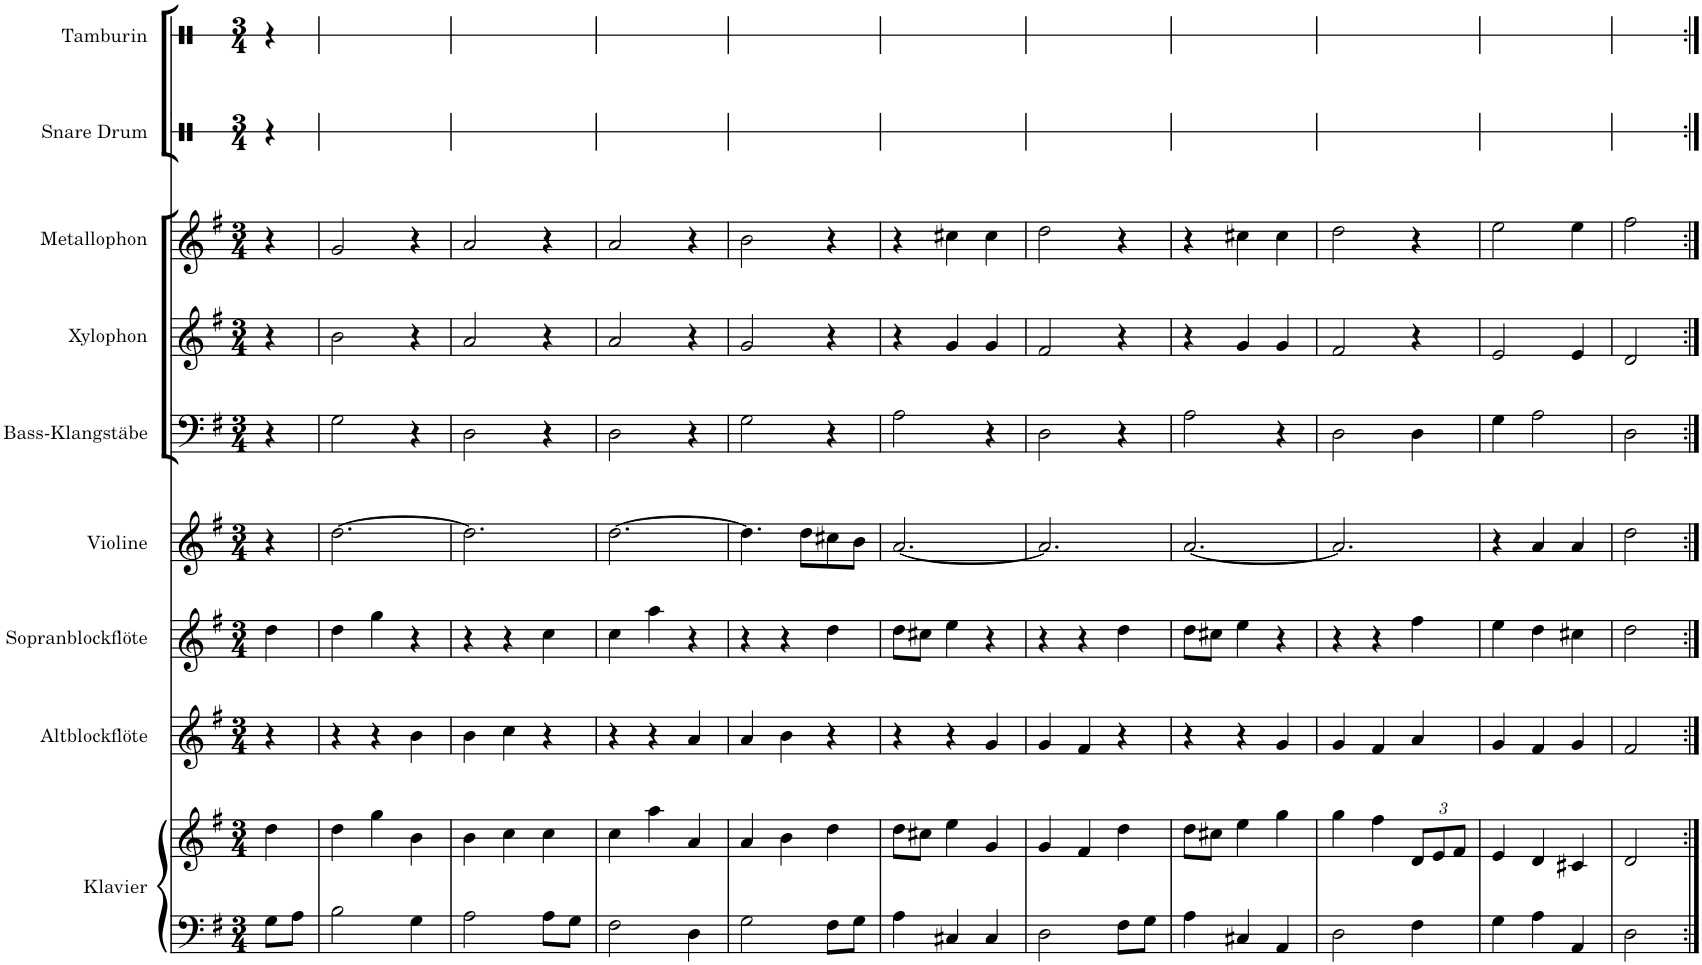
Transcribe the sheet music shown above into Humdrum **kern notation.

**kern	**kern	**kern	**kern	**kern	**kern	**kern	**kern	**kern	**kern
*part9	*part9	*part8	*part7	*part6	*part5	*part4	*part3	*part2	*part1
*staff10	*staff9	*staff8	*staff7	*staff6	*staff5	*staff4	*staff3	*staff2	*staff1
*I"Klavier	*	*I"Altblockflöte	*I"Sopranblockflöte	*I"Violine	*I"Bass-Klangstäbe	*I"Xylophon	*I"Metallophon	*I"Snare Drum	*I"Tamburin
*	*	*I'Abfl.	*	*I'Vln	*	*I'Xyl.	*	*I'SD	*I'Tmbn
*	*	*	*	*	*	*	*	*stria1	*stria1
*clefF4	*clefG2	*clefG2	*clefG2	*clefG2	*clefF4	*clefG2	*clefG2	*clefX	*clefX
*	*	*Trd-7c-12	*Trd-7c-12	*	*	*Trd-7c-12	*	*	*
*k[f#]	*k[f#]	*k[f#]	*k[f#]	*k[f#]	*k[f#]	*k[f#]	*k[f#]	*k[]	*k[]
*M3/4	*M3/4	*M3/4	*M3/4	*M3/4	*M3/4	*M3/4	*M3/4	*M3/4	*M3/4
=	=	=	=	=	=	=	=	=	=
8G\L	4dd\	4r	4dd\	4r	4r	4r	4r	4r	4r
8A\J	.	.	.	.	.	.	.	.	.
=1	=1	=1	=1	=1	=1	=1	=1	=1	=1
*	*	*	*	*	*	*	*	*stria1	*stria1
2B\	4dd\	4r	4dd\	[2.dd\	2G\	2b\	2g/	2.ryy	2.ryy
.	4gg\	4r	4gg\	.	.	.	.	.	.
4G\	4b\	4b\	4r	.	4r	4r	4r	.	.
=2	=2	=2	=2	=2	=2	=2	=2	=2	=2
2A\	4b\	4b\	4r	2.dd\]	2D\	2a/	2a/	2.ryy	2.ryy
.	4cc\	4cc\	4r	.	.	.	.	.	.
8A\L	4cc\	4r	4cc\	.	4r	4r	4r	.	.
8G\J	.	.	.	.	.	.	.	.	.
=3	=3	=3	=3	=3	=3	=3	=3	=3	=3
2F#\	4cc\	4r	4cc\	[2.dd\	2D\	2a/	2a/	2.ryy	2.ryy
.	4aa\	4r	4aa\	.	.	.	.	.	.
4D\	4a/	4a/	4r	.	4r	4r	4r	.	.
=4	=4	=4	=4	=4	=4	=4	=4	=4	=4
2G\	4a/	4a/	4r	4.dd\]	2G\	2g/	2b\	2.ryy	2.ryy
.	4b\	4b\	4r	.	.	.	.	.	.
.	.	.	.	8dd\L	.	.	.	.	.
8F#\L	4dd\	4r	4dd\	8cc#X\	4r	4r	4r	.	.
8G\J	.	.	.	8b\J	.	.	.	.	.
=5	=5	=5	=5	=5	=5	=5	=5	=5	=5
4A\	8dd\L	4r	8dd\L	[2.a/	2A\	4r	4r	2.ryy	2.ryy
.	8cc#X\J	.	8cc#X\J	.	.	.	.	.	.
4C#X/	4ee\	4r	4ee\	.	.	4g/	4cc#X\	.	.
4C#/	4g/	4g/	4r	.	4r	4g/	4cc#\	.	.
=6	=6	=6	=6	=6	=6	=6	=6	=6	=6
2D\	4g/	4g/	4r	2.a/]	2D\	2f#/	2dd\	2.ryy	2.ryy
.	4f#/	4f#/	4r	.	.	.	.	.	.
8F#\L	4dd\	4r	4dd\	.	4r	4r	4r	.	.
8G\J	.	.	.	.	.	.	.	.	.
=7	=7	=7	=7	=7	=7	=7	=7	=7	=7
4A\	8dd\L	4r	8dd\L	[2.a/	2A\	4r	4r	2.ryy	2.ryy
.	8cc#X\J	.	8cc#X\J	.	.	.	.	.	.
4C#X/	4ee\	4r	4ee\	.	.	4g/	4cc#X\	.	.
4AA/	4gg\	4g/	4r	.	4r	4g/	4cc#\	.	.
=8	=8	=8	=8	=8	=8	=8	=8	=8	=8
2D\	4gg\	4g/	4r	2.a/]	2D\	2f#/	2dd\	2.ryy	2.ryy
.	4ff#\	4f#/	4r	.	.	.	.	.	.
*	*Xbrackettup	*	*	*	*	*	*	*	*
4F#\	12d/L	4a/	4ff#\	.	4D\	4r	4r	.	.
.	12e/	.	.	.	.	.	.	.	.
.	12f#/J	.	.	.	.	.	.	.	.
=9	=9	=9	=9	=9	=9	=9	=9	=9	=9
4G\	4e/	4g/	4ee\	4r	4G\	2e/	2ee\	2.ryy	2.ryy
4A\	4d/	4f#/	4dd\	4a/	2A\	.	.	.	.
4AA/	4c#X/	4g/	4cc#X\	4a/	.	4e/	4ee\	.	.
=10	=10	=10	=10	=10	=10	=10	=10	=10	=10
2D\	2d/	2f#/	2dd\	2dd\	2D\	2d/	2ff#\	2.ryy	2.ryy
4ryy	4ryy	4ryy	4ryy	4ryy	4ryy	4ryy	4ryy	.	.
=:|!	=:|!	=:|!	=:|!	=:|!	=:|!	=:|!	=:|!	=:|!	=:|!
*-	*-	*-	*-	*-	*-	*-	*-	*-	*-
